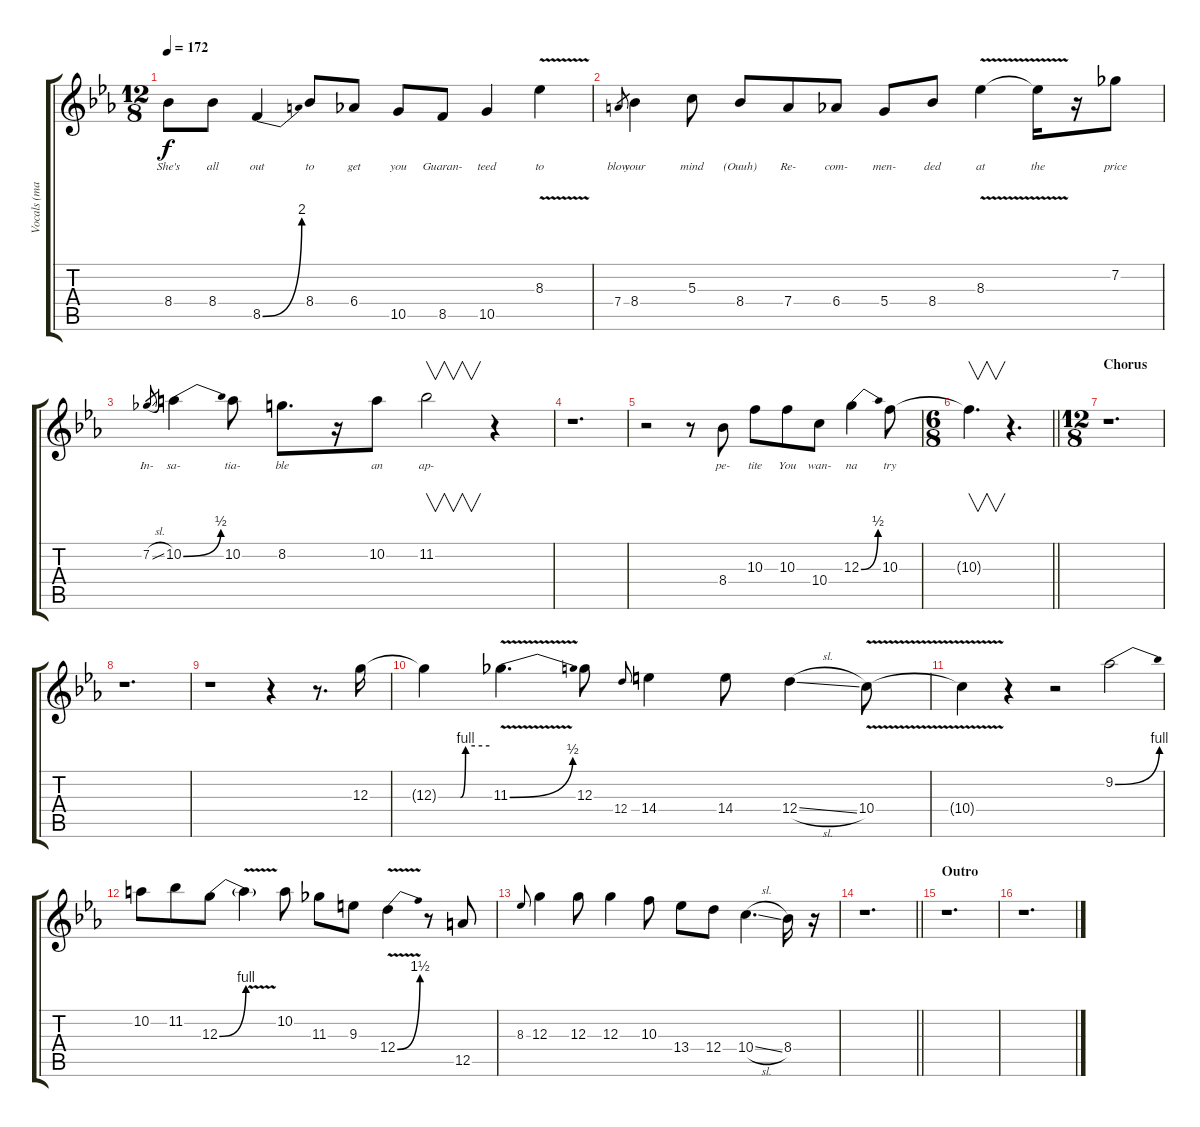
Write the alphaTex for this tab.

\track ("Vocals (main)" "Vocals (ma") {instrument electricguitarjazz}
\staff {score tabs}
\tuning (E4 B3 G3 D3 A2 E2) {hide}
\ts (12 8)
\tempo 172
\clef g2
\ks cminor
8.4.8{lyrics (0 "She's") lyrics (1 "") lyrics (2 "") lyrics (3 "") lyrics (4 "") dy f} 8.4.8{lyrics (0 "all") lyrics (1 "") lyrics (2 "") lyrics (3 "") lyrics (4 "")} 8.5{be (bend 0 0 60 8)}.4{lyrics (0 "out") lyrics (1 "") lyrics (2 "") lyrics (3 "") lyrics (4 "")} 8.4.8{lyrics (0 "to") lyrics (1 "") lyrics (2 "") lyrics (3 "") lyrics (4 "")} 6.4.8{lyrics (0 "get") lyrics (1 "") lyrics (2 "") lyrics (3 "") lyrics (4 "")} 10.5.8{lyrics (0 "you") lyrics (1 "") lyrics (2 "") lyrics (3 "") lyrics (4 "")} 8.5.8{lyrics (0 "Guaran-") lyrics (1 "") lyrics (2 "") lyrics (3 "") lyrics (4 "")} 10.5.4{lyrics (0 "teed") lyrics (1 "") lyrics (2 "") lyrics (3 "") lyrics (4 "")} 8.3{v}.4{lyrics (0 "to") lyrics (1 "") lyrics (2 "") lyrics (3 "") lyrics (4 "")} |
7.4.8{lyrics (0 "blow") lyrics (1 "") lyrics (2 "") lyrics (3 "") lyrics (4 "") gr} 8.4.4{lyrics (0 "your") lyrics (1 "") lyrics (2 "") lyrics (3 "") lyrics (4 "")} 5.3.8{lyrics (0 "mind") lyrics (1 "") lyrics (2 "") lyrics (3 "") lyrics (4 "")} 8.4.8{lyrics (0 "(Ouuh)") lyrics (1 "") lyrics (2 "") lyrics (3 "") lyrics (4 "")} 7.4.8{lyrics (0 "Re-") lyrics (1 "") lyrics (2 "") lyrics (3 "") lyrics (4 "")} 6.4.8{lyrics (0 "com-") lyrics (1 "") lyrics (2 "") lyrics (3 "") lyrics (4 "")} 5.4.8{lyrics (0 "men-") lyrics (1 "") lyrics (2 "") lyrics (3 "") lyrics (4 "")} 8.4.8{lyrics (0 "ded") lyrics (1 "") lyrics (2 "") lyrics (3 "") lyrics (4 "")} 8.3{v}.4{lyrics (0 "at") lyrics (1 "") lyrics (2 "") lyrics (3 "") lyrics (4 "")} 8.3{t}.16{lyrics (0 "the") lyrics (1 "") lyrics (2 "") lyrics (3 "") lyrics (4 "")} r.16 7.2.8{lyrics (0 "price") lyrics (1 "") lyrics (2 "") lyrics (3 "") lyrics (4 "")} |
7.2{sl}.8{lyrics (0 "In-") lyrics (1 "") lyrics (2 "") lyrics (3 "") lyrics (4 "") gr} 10.2{be (bend 0 0 60 2)}.4{lyrics (0 "sa-") lyrics (1 "") lyrics (2 "") lyrics (3 "") lyrics (4 "")} 10.2.8{lyrics (0 "tia-") lyrics (1 "") lyrics (2 "") lyrics (3 "") lyrics (4 "")} 8.2.8{d lyrics (0 "ble") lyrics (1 "") lyrics (2 "") lyrics (3 "") lyrics (4 "")} r.16 10.2.8{lyrics (0 "an") lyrics (1 "") lyrics (2 "") lyrics (3 "") lyrics (4 "")} 11.2.2{v lyrics (0 "ap-") lyrics (1 "") lyrics (2 "") lyrics (3 "") lyrics (4 "")} r.4 |
r.1{d} |
r.2 r.8 8.4.8{lyrics (0 "pe-") lyrics (1 "") lyrics (2 "") lyrics (3 "") lyrics (4 "")} 10.3.8{lyrics (0 "tite") lyrics (1 "") lyrics (2 "") lyrics (3 "") lyrics (4 "")} 10.3.8{lyrics (0 "You") lyrics (1 "") lyrics (2 "") lyrics (3 "") lyrics (4 "")} 10.4.8{lyrics (0 "wan-") lyrics (1 "") lyrics (2 "") lyrics (3 "") lyrics (4 "")} 12.3{be (bend 0 0 60 2)}.4{lyrics (0 "na") lyrics (1 "") lyrics (2 "") lyrics (3 "") lyrics (4 "")} 10.3.8{lyrics (0 "try") lyrics (1 "") lyrics (2 "") lyrics (3 "") lyrics (4 "")} |
\ts (6 8)
\barLineRight lightlight
10.3{t}.4{v d} r.4{d} |
\ts (12 8)
\section ("" "Chorus")
r.1{d} |
r.1{d} |
r.1 r.4 r.8{d} 12.3.16 |
12.3{be (custom 0 0 26 0 32 4 60 4) t}.4 11.3{be (bend 0 0 60 2) v}.4{d} 12.3.8 12.4.8{gr onbeat} 14.4.4 14.4.8 12.4{sl}.4 10.4{v}.8 |
10.4{t}.4 r.4 r.2 9.2{be (bend 0 0 60 4)}.2 |
10.2.8 11.2.8 12.3{be (bend 0 0 60 4)}.8 12.3{v t}.4 10.2.8 11.3.8 9.3.8 12.4{be (bend 0 0 60 6) v}.4 r.8 12.5.8 |
8.3.8{gr onbeat} 12.3.4 12.3.8 12.3.4 10.3.8 13.4.8 12.4.8 10.4{sl}.4{d} 8.4.16 r.16 |
\barLineRight lightlight
r.1{d} |
\section ("" "Outro")
r.1{d} |
r.1{d}
